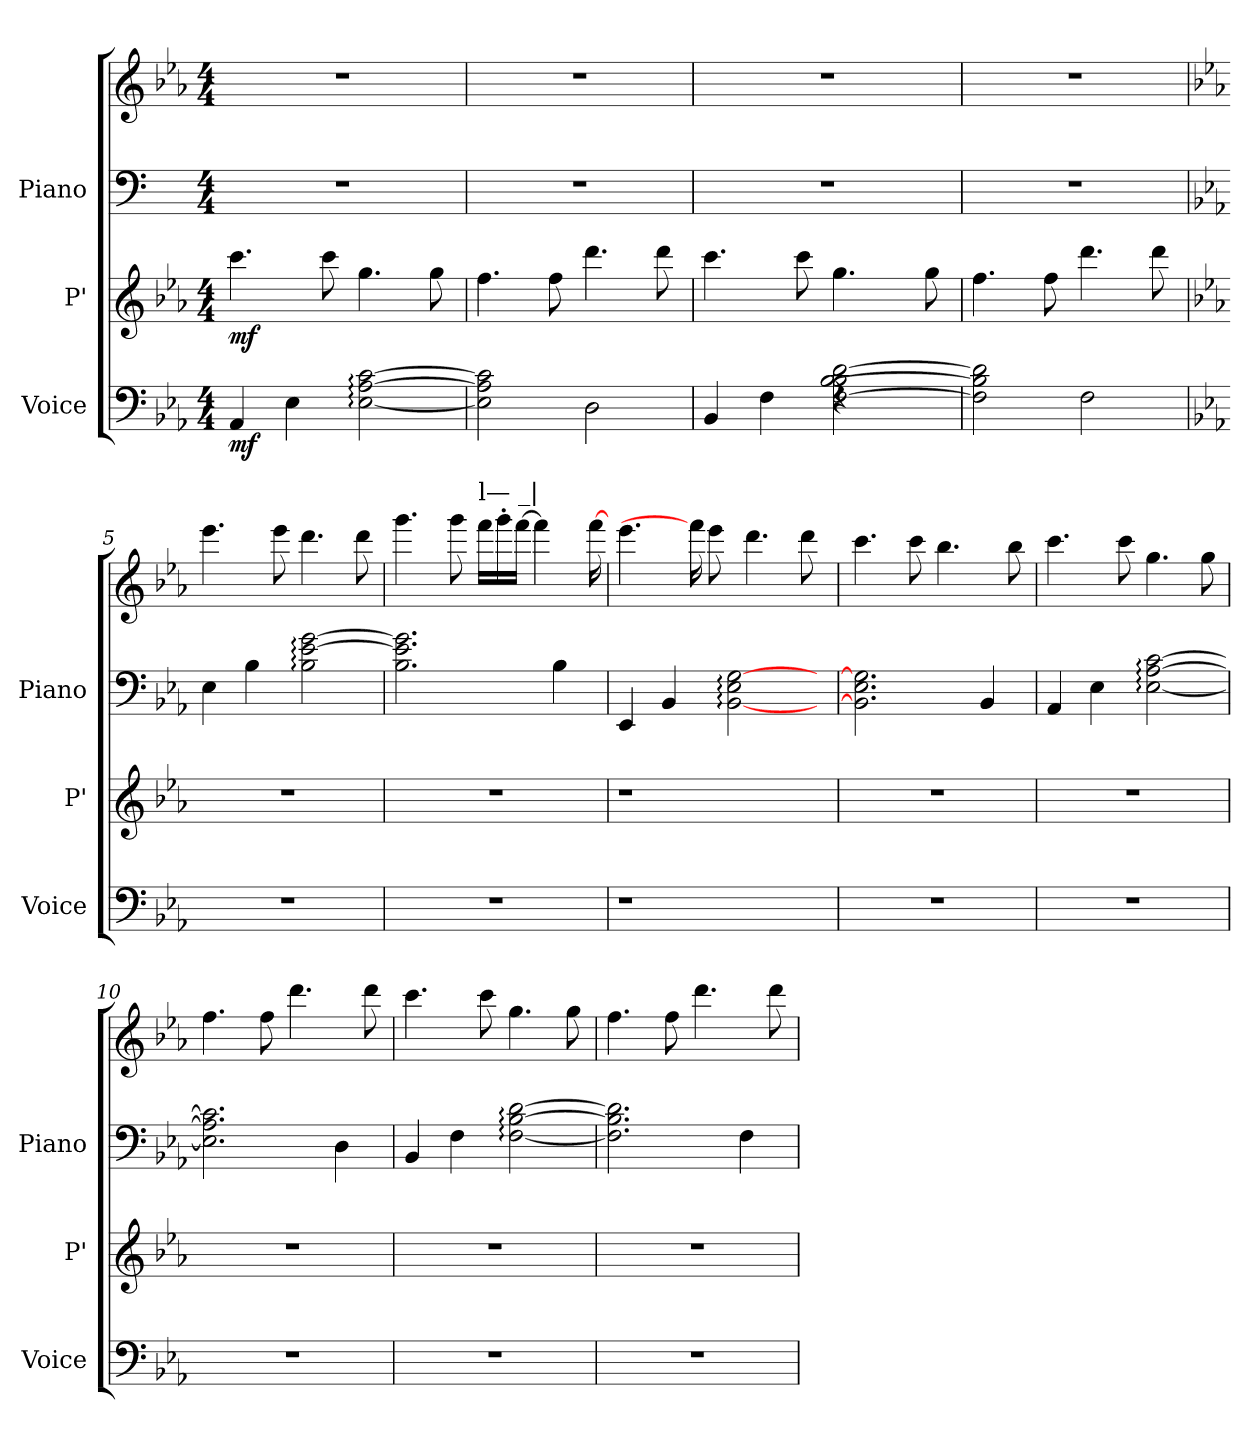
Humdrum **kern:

**kern	**dynam	**kern	**dynam	**kern	**kern
*part3	*part3	*part2	*part2	*part1	*part1
*staff4	*staff4	*staff3	*staff3	*staff2	*staff1
*I"Voice	*	*I"P'	*	*I"Piano	*
*I'Voice	*	*I'P'	*	*I'Piano	*
*clefF4	*	*clefG2	*	*clefF4	*clefG2
*k[b-e-a-]	*	*k[b-e-a-]	*	*	*k[b-e-a-]
*M4/4	*	*M4/4	*	*M4/4	*M4/4
*MM140	*	*MM140	*	*MM140	*MM140
=1	=1	=1	=1	=1	=1
!	!LO:DY:b	!	!LO:DY:b	!	!
4AA-/	mf	4.ccc\	mf	1r	1r
4E-\	.	.	.	.	.
.	.	8ccc\	.	.	.
[<2E-\: [>2A-\: [>2c\:	.	4.gg\	.	.	.
.	.	8gg\	.	.	.
=2	=2	=2	=2	=2	=2
2E-\] 2A-\] 2c\]	.	4.ff\	.	1r	1r
.	.	8ff\	.	.	.
2D\	.	4.ddd\	.	.	.
.	.	8ddd\	.	.	.
=3	=3	=3	=3	=3	=3
*^	*	*	*	*	*
4BB-/	2ryy	.	4.ccc\	.	1r	1r
4F\	.	.	.	.	.	.
.	.	.	8ccc\	.	.	.
[<2F\ [>2B-\ 2B-\ [>2d\	4rF	.	4.gg\	.	.	.
.	4ryy	.	.	.	.	.
.	.	.	8gg\	.	.	.
*v	*v	*	*	*	*	*
=4	=4	=4	=4	=4	=4
2F\] 2B-\] 2d\]	.	4.ff\	.	1r	1r
.	.	8ff\	.	.	.
2F\	.	4.ddd\	.	.	.
.	.	8ddd\	.	.	.
!!LO:LB:g=z
=5	=5	=5	=5	=5	=5
*	*	*	*	*k[b-e-a-]	*k[b-e-a-]
1r	.	1r	.	4E-\	4.eee-\
.	.	.	.	4B-\	.
.	.	.	.	.	8eee-\
.	.	.	.	2B-\: [>2e-\: [>2g\:	4.ddd\
.	.	.	.	.	8ddd\
=6	=6	=6	=6	=6	=6
1r	.	1r	.	2.B-\ 2.e-\] 2.g\]	4.ggg\
.	.	.	.	.	8ggg\
!	!	!	!	!	!LO:TX:a:t=l— _|
.	.	.	.	.	16fff\LL
.	.	.	.	.	16ggg'>\
.	.	.	.	.	[>16fff\JJ
.	.	.	.	.	4fff\]
.	.	.	.	4B-\	.
.	.	.	.	.	[16fff\
=7	=7	=7	=7	=7	=7
1r	.	1r	.	4EE-/	4.eee-\
.	.	.	.	4BB-/	.
.	.	.	.	.	16fff\]
.	.	.	.	.	8eee-\
.	.	.	.	[<2BB-\: 2E-\: [>2G\:	.
.	.	.	.	.	4.ddd\
.	.	.	.	.	8ddd\
16ryy	.	16ryy	.	16ryy	.
=8	=8	=8	=8	=8	=8
1r	.	1r	.	2.BB-\] 2.E-\ 2.G\]	4.ccc\
.	.	.	.	.	8ccc\
.	.	.	.	.	4.bb-\
.	.	.	.	4BB-/	.
.	.	.	.	.	8bb-\
!!LO:LB:g=z
=9	=9	=9	=9	=9	=9
1r	.	1r	.	4AA-/	4.ccc\
.	.	.	.	4E-\	.
.	.	.	.	.	8ccc\
.	.	.	.	[<2E-\: [>2A-\: [>2c\:	4.gg\
.	.	.	.	.	8gg\
=10	=10	=10	=10	=10	=10
1r	.	1r	.	2.E-\] 2.A-\] 2.c\]	4.ff\
.	.	.	.	.	8ff\
.	.	.	.	.	4.ddd\
.	.	.	.	4D\	.
.	.	.	.	.	8ddd\
=11	=11	=11	=11	=11	=11
1r	.	1r	.	4BB-/	4.ccc\
.	.	.	.	4F\	.
.	.	.	.	.	8ccc\
.	.	.	.	[<2F\: [>2B-\: [>2d\:	4.gg\
.	.	.	.	.	8gg\
=12	=12	=12	=12	=12	=12
1r	.	1r	.	2.F\] 2.B-\] 2.d\]	4.ff\
.	.	.	.	.	8ff\
.	.	.	.	.	4.ddd\
.	.	.	.	4F\	.
.	.	.	.	.	8ddd\
=	=	=	=	=	=
*-	*-	*-	*-	*-	*-
